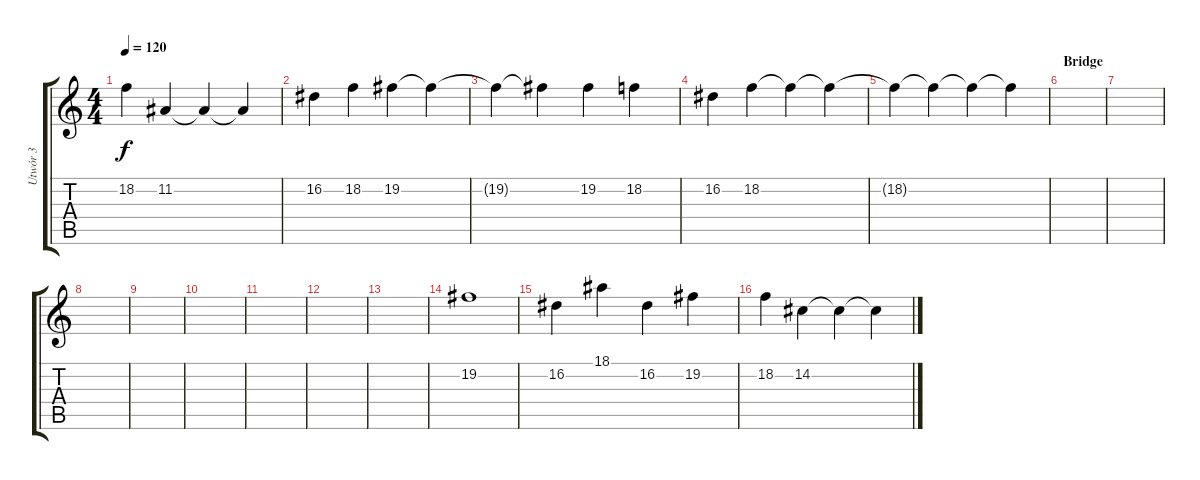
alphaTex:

\track ("Utwór 3" "Utwór 3") {instrument stringensemble1}
\staff {score tabs}
\tuning (E4 B3 G3 D3 A2 E2) {hide}
\ts (4 4)
\tempo 120
\clef g2
\ks c
18.2{t}.4{dy f} 11.2.4 11.2{t}.4 11.2{t}.4 |
16.2.4 18.2.4 19.2.4 19.2{t}.4 |
19.2{t}.4 19.2{t}.4 19.2.4 18.2.4 |
16.2.4 18.2.4 18.2{t}.4 18.2{t}.4 |
18.2{t}.4 18.2{t}.4 18.2{t}.4 18.2{t}.4 |
\section ("" "Bridge")
|
|
|
|
|
|
|
|
19.2.1 |
16.2.4 18.1.4 16.2.4 19.2.4 |
18.2.4 14.2.4 14.2{t}.4 14.2{t}.4
